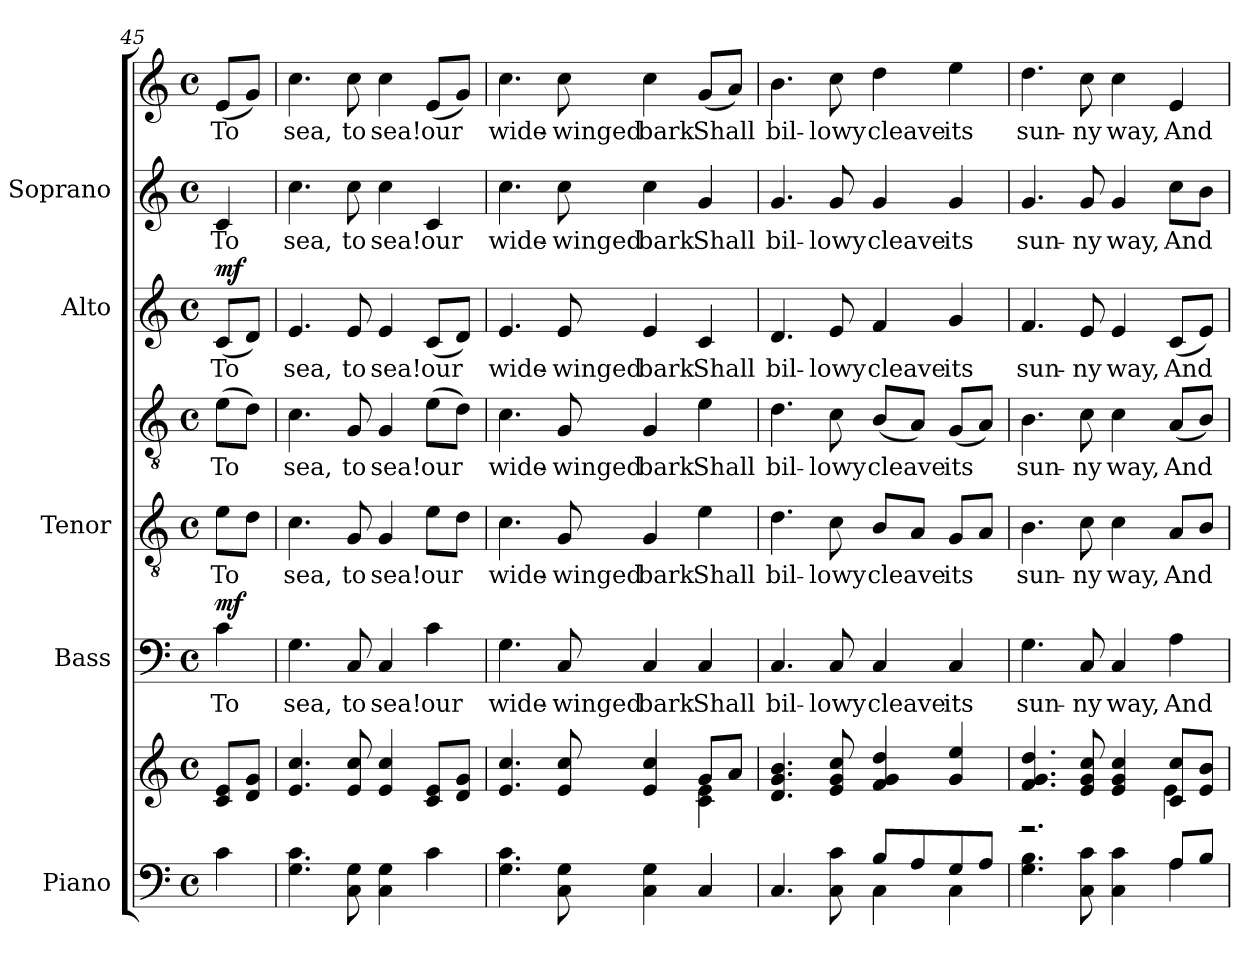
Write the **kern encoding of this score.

**kern	**kern	**dynam	**kern	**text	**dynam	**kern	**text	**kern	**text	**dynam	**kern	**text	**dynam	**kern	**text	**kern	**text	**dynam
*part5	*part5	*part5	*part4	*part4	*part4	*part3	*part3	*part3	*part3	*part3	*part2	*part2	*part2	*part1	*part1	*part1	*part1	*part1
*staff8	*staff7	*staff7/8	*staff6	*staff6	*staff6	*staff5	*staff5	*staff4	*staff4	*staff4/5	*staff3	*staff3	*staff3	*staff2	*staff2	*staff1	*staff1	*staff1/2
*I"Piano	*	*	*I"Bass	*	*	*I"Tenor	*	*	*	*	*I"Alto	*	*	*I"Soprano	*	*	*	*
*	*	*	*I'B	*	*	*I'T	*	*	*	*	*I'A	*	*	*I'S	*	*	*	*
!!LO:LB:g=z
*clefF4	*clefG2	*	*clefF4	*	*	*clefGv2	*	*clefGv2	*	*	*clefG2	*	*	*clefG2	*	*clefG2	*	*
*k[]	*k[]	*	*k[]	*	*	*k[]	*	*k[]	*	*	*k[]	*	*	*k[]	*	*k[]	*	*
*C:	*C:	*	*C:	*	*	*C:	*	*C:	*	*	*C:	*	*	*C:	*	*C:	*	*
*M4/4	*M4/4	*	*M4/4	*	*	*M4/4	*	*M4/4	*	*	*M4/4	*	*	*M4/4	*	*M4/4	*	*
*met(c)	*met(c)	*	*met(c)	*	*	*met(c)	*	*met(c)	*	*	*met(c)	*	*	*met(c)	*	*met(c)	*	*
=45	=45	=45	=45	=45	=45	=45	=45	=45	=45	=45	=45	=45	=45	=45	=45	=45	=45	=45
*^	*^	*	*	*	*	*	*	*	*	*	*	*	*	*	*	*	*	*
!	!	!	!	!LO:DY:b=2	!	!LO:LY:b	!	!	!LO:LY:b	!	!LO:LY:b	!	!	!LO:LY:b	!	!	!LO:LY:b	!	!LO:LY:b	!
!	!	!	!	!LO:DY:n=1:b=2	!	!	!	!	!	!	!	!	!	!	!	!	!	!	!	!
!	!	!	!	!LO:DY:n=2:b	!	!	!LO:DY:b	!	!	!	!	!LO:DY:b=2	!	!	!	!	!	!	!	!
!	!	!	!	!	!	!	!	!	!	!	!	!LO:DY:n=1:b	!	!	!LO:DY:b	!	!	!	!	!LO:DY:b=2
!	!	!	!	!	!	!	!	!	!	!	!	!	!	!	!	!	!	!	!	!LO:DY:n=1:b
4ryy	4c\	8c 8eL	4ryy	f mf mf	4c	To	mf	8eL	To	(>8eL	To	mf mf	(<8c/L	To	mf	4c	To	(<8e/L	To	mf mf
.	.	8d 8gJ	.	.	.	.	.	8dJ	.	8dJ)	.	.	8dJ)	.	.	.	.	8gJ)	.	.
=46	=46	=46	=46	=46	=46	=46	=46	=46	=46	=46	=46	=46	=46	=46	=46	=46	=46	=46	=46	=46
!	!	!	!	!	!	!LO:LY:b	!	!	!LO:LY:b	!	!LO:LY:b	!	!	!LO:LY:b	!	!	!LO:LY:b	!	!LO:LY:b	!
1ryy	4.G\ 4.c\	4.e 4.cc	1ryy	.	4.G	sea,	.	4.c	sea,	4.c	sea,	.	4.e	sea,	.	4.cc	sea,	4.cc	sea,	.
!	!	!	!	!	!	!LO:LY:b	!	!	!LO:LY:b	!	!LO:LY:b	!	!	!LO:LY:b	!	!	!LO:LY:b	!	!LO:LY:b	!
.	8C\ 8G\	8e 8cc	.	.	8C	to	.	8G	to	8G	to	.	8e	to	.	8cc	to	8cc	to	.
!	!	!	!	!	!	!LO:LY:b	!	!	!LO:LY:b	!	!LO:LY:b	!	!	!LO:LY:b	!	!	!LO:LY:b	!	!LO:LY:b	!
.	4C\ 4G\	4e 4cc	.	.	4C	sea!	.	4G	sea!	4G	sea!	.	4e	sea!	.	4cc	sea!	4cc	sea!	.
!	!	!	!	!	!	!LO:LY:b	!	!	!LO:LY:b	!	!LO:LY:b	!	!	!LO:LY:b	!	!	!LO:LY:b	!	!LO:LY:b	!
.	4c\	8c 8eL	.	.	4c	our	.	8eL	our	(>8eL	our	.	(<8cL	our	.	4c	our	(<8eL	our	.
.	.	8d 8gJ	.	.	.	.	.	8dJ	.	8dJ)	.	.	8dJ)	.	.	.	.	8gJ)	.	.
=47	=47	=47	=47	=47	=47	=47	=47	=47	=47	=47	=47	=47	=47	=47	=47	=47	=47	=47	=47	=47
!	!	!	!	!	!	!LO:LY:b	!	!	!LO:LY:b	!	!LO:LY:b	!	!	!LO:LY:b	!	!	!LO:LY:b	!	!LO:LY:b	!
1ryy	4.G\ 4.c\	4.e 4.cc	2.ryy	.	4.G	wide-	.	4.c	wide-	4.c	wide-	.	4.e	wide-	.	4.cc	wide-	4.cc	wide-	.
!	!	!	!	!	!	!LO:LY:b	!	!	!LO:LY:b	!	!LO:LY:b	!	!	!LO:LY:b	!	!	!LO:LY:b	!	!LO:LY:b	!
.	8C\ 8G\	8e 8cc	.	.	8C	-winged	.	8G	-winged	8G	-winged	.	8e	-winged	.	8cc	-winged	8cc	-winged	.
!	!	!	!	!	!	!LO:LY:b	!	!	!LO:LY:b	!	!LO:LY:b	!	!	!LO:LY:b	!	!	!LO:LY:b	!	!LO:LY:b	!
.	4C\ 4G\	4e 4cc	.	.	4C	bark	.	4G	bark	4G	bark	.	4e	bark	.	4cc	bark	4cc	bark	.
!	!	!	!	!	!	!LO:LY:b	!	!	!LO:LY:b	!	!LO:LY:b	!	!	!LO:LY:b	!	!	!LO:LY:b	!	!LO:LY:b	!
.	4C/	8gL	4c\ 4e\	.	4C	Shall	.	4e	Shall	4e	Shall	.	4c	Shall	.	4g	Shall	(<8gL	Shall	.
.	.	8aJ	.	.	.	.	.	.	.	.	.	.	.	.	.	.	.	8aJ)	.	.
=48	=48	=48	=48	=48	=48	=48	=48	=48	=48	=48	=48	=48	=48	=48	=48	=48	=48	=48	=48	=48
!	!	!	!	!	!	!LO:LY:b	!	!	!LO:LY:b	!	!LO:LY:b	!	!	!LO:LY:b	!	!	!LO:LY:b	!	!LO:LY:b	!
2ryy	4.C/	4.d 4.g 4.b	1ryy	.	4.C	bil-	.	4.d	bil-	4.d	bil-	.	4.d	bil-	.	4.g	bil-	4.b	bil-	.
!	!	!	!	!	!	!LO:LY:b	!	!	!LO:LY:b	!	!LO:LY:b	!	!	!LO:LY:b	!	!	!LO:LY:b	!	!LO:LY:b	!
.	8C\ 8c\	8e 8g 8cc	.	.	8C	-lowy	.	8c	-lowy	8c	-lowy	.	8e	-lowy	.	8g	-lowy	8cc	-lowy	.
!	!	!	!	!	!	!LO:LY:b	!	!	!LO:LY:b	!	!LO:LY:b	!	!	!LO:LY:b	!	!	!LO:LY:b	!	!LO:LY:b	!
8B/L	4C\	4f 4g 4dd	.	.	4C	cleave	.	8BL	cleave	(<8BL	cleave	.	4f	cleave	.	4g	cleave	4dd	cleave	.
8A/	.	.	.	.	.	.	.	8AJ	.	8AJ)	.	.	.	.	.	.	.	.	.	.
!	!	!	!	!	!	!LO:LY:b	!	!	!LO:LY:b	!	!LO:LY:b	!	!	!LO:LY:b	!	!	!LO:LY:b	!	!LO:LY:b	!
8G/	4C\	4g 4ee	.	.	4C	its	.	8GL	its	(<8GL	its	.	4g	its	.	4g	its	4ee	its	.
8A/J	.	.	.	.	.	.	.	8AJ	.	8AJ)	.	.	.	.	.	.	.	.	.	.
=49	=49	=49	=49	=49	=49	=49	=49	=49	=49	=49	=49	=49	=49	=49	=49	=49	=49	=49	=49	=49
!	!	!	!	!	!	!LO:LY:b	!	!	!LO:LY:b	!	!LO:LY:b	!	!	!LO:LY:b	!	!	!LO:LY:b	!	!LO:LY:b	!
2.r	4.G\ 4.B\	4.f 4.g 4.dd	2.ryy	.	4.G	sun-	.	4.B	sun-	4.B	sun-	.	4.f	sun-	.	4.g	sun-	4.dd	sun-	.
!	!	!	!	!	!	!LO:LY:b	!	!	!LO:LY:b	!	!LO:LY:b	!	!	!LO:LY:b	!	!	!LO:LY:b	!	!LO:LY:b	!
.	8C\ 8c\	8e 8g 8cc	.	.	8C	-ny	.	8c	-ny	8c	-ny	.	8e	-ny	.	8g	-ny	8cc	-ny	.
!	!	!	!	!	!	!LO:LY:b	!	!	!LO:LY:b	!	!LO:LY:b	!	!	!LO:LY:b	!	!	!LO:LY:b	!	!LO:LY:b	!
.	4C\ 4c\	4e 4g 4cc	.	.	4C	way,	.	4c	way,	4c	way,	.	4e	way,	.	4g	way,	4cc	way,	.
!	!	!	!	!	!	!LO:LY:b	!	!	!LO:LY:b	!	!LO:LY:b	!	!	!LO:LY:b	!	!	!LO:LY:b	!	!LO:LY:b	!
8A/L	4A\	8c 8ccL	4e\	.	4A	And	.	8AL	And	(<8AL	And	.	(<8cL	And	.	8ccL	And	4e	And	.
8B/J	.	8e 8bJ	.	.	.	.	.	8BJ	.	8BJ)	.	.	8eJ)	.	.	8bJ	.	.	.	.
*v	*v	*	*	*	*	*	*	*	*	*	*	*	*	*	*	*	*	*	*	*
*	*v	*v	*	*	*	*	*	*	*	*	*	*	*	*	*	*	*	*	*
=	=	=	=	=	=	=	=	=	=	=	=	=	=	=	=	=	=	=
*-	*-	*-	*-	*-	*-	*-	*-	*-	*-	*-	*-	*-	*-	*-	*-	*-	*-	*-
